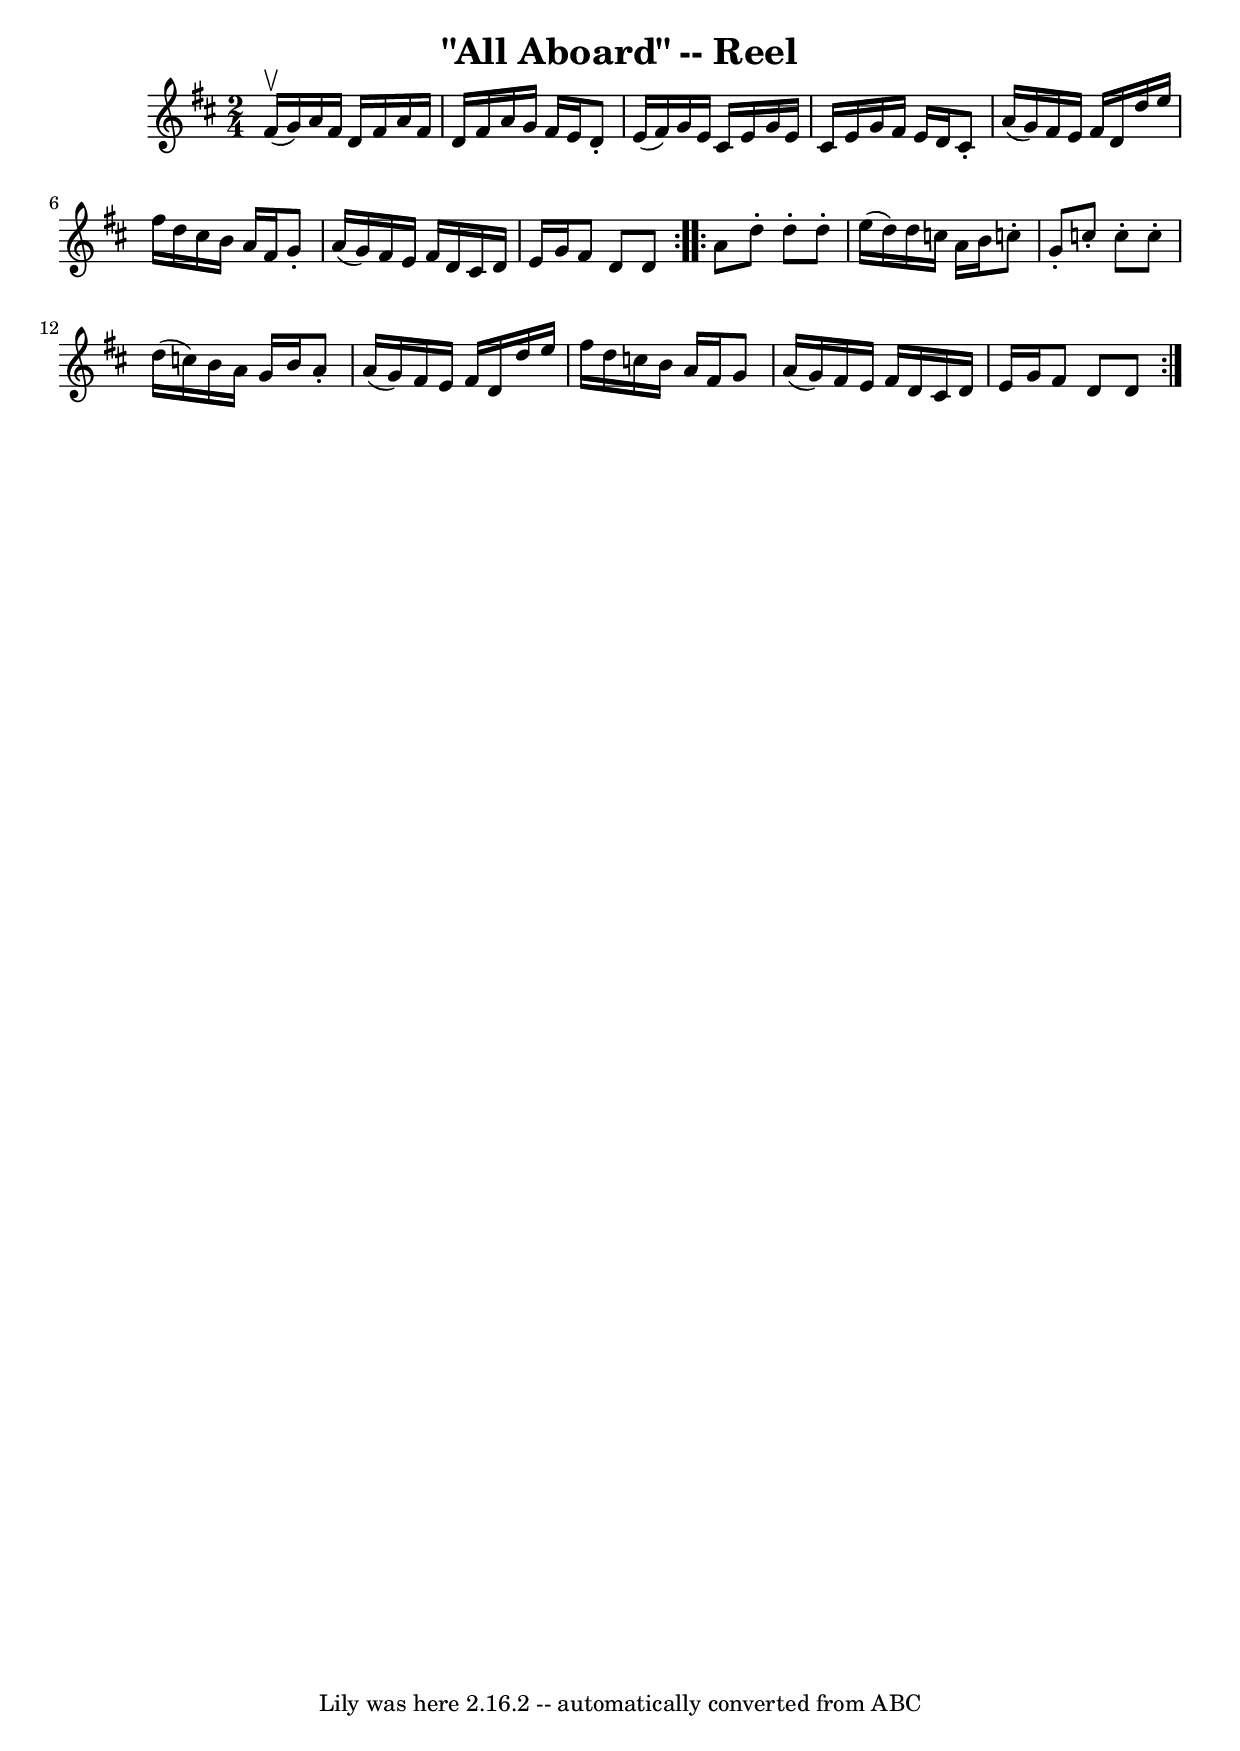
\version "2.16.2"
\include "Mammoth.ily"
\header {
	%% book = "Ryan's Mammoth Collection"
	crossRefNumber = "1"
	footnotes = "\\\\237"
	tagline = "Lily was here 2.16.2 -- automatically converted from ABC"
	title = "\"All Aboard\" -- Reel"
}
voicedefault =  {


\repeat volta 2 {
\time 2/4 
\key d \major fis'16^\upbow(g'16) |
 a'16    
fis'16 d'16 fis'16 a'16 fis'16 d'16 fis'16    |
 a'16 
 g'16 fis'16 e'16 d'8 -. e'16 (fis'16)   |
 g'16    
e'16 cis'16 e'16 g'16 e'16 cis'16 e'16    |
 g'16    
fis'16 e'16 d'16 cis'8 -. a'16 (g'16)   |
 fis'16    
e'16 fis'16 d'16 d''16 e''16 fis''16 d''16    |
   
cis''16 b'16 a'16 fis'16 g'8 -. a'16 (g'16)   |
   
fis'16 e'16 fis'16 d'16 cis'16 d'16 e'16 g'16    |
  
 fis'8 d'8 d'8  }     \repeat volta 2 { a'8  |
 d''8 -.   
d''8 -. d''8 -. e''16 (d''16)   |
 d''16 c''16 a'16    
b'16 c''!8 -. g'8 -.   |
 c''8 -. c''8 -. c''8 -. d''16 (
c''16)   |
 b'16 a'16 g'16 b'16 a'8 -. a'16 (g'16  
-)   |
 fis'16 e'16 fis'16 d'16 d''16 e''16 fis''16 
 d''16    |
 c''16 b'16 a'16 fis'16 g'8 a'16 (g'16  
-)   |
 fis'16 e'16 fis'16 d'16 cis'16 d'16 e'16    
g'16    |
 fis'8 d'8 d'8    }   
}

\score{
    <<

	\context Staff="default"
	{
	    \voicedefault 
	}

    >>
	\layout {
	}
	\midi {}
}
